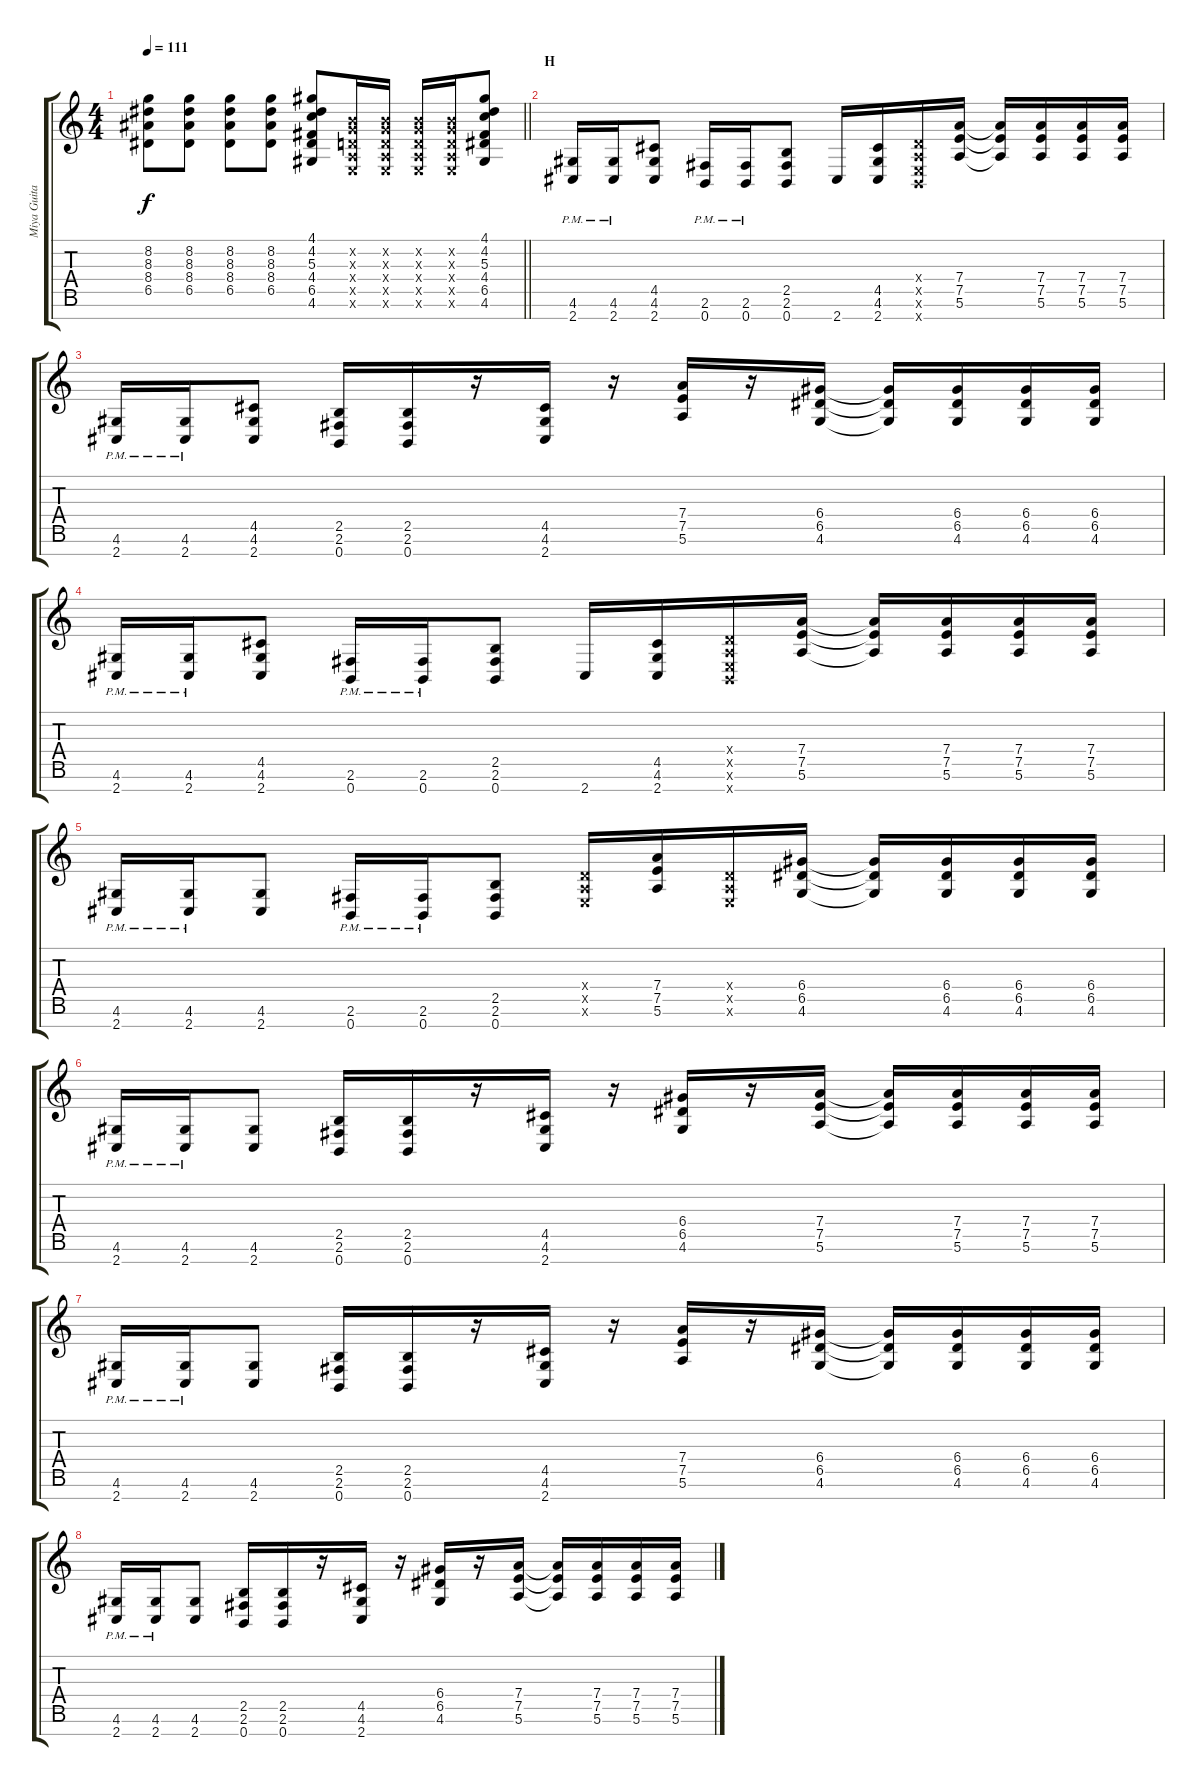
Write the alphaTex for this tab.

\track ("Miya Guitar I" "Miya Guita") {instrument distortionguitar}
\staff {score tabs}
\tuning (E4 B3 G3 D3 A2 E2 B1) {hide}
\ts (4 4)
\tempo 111
\clef g2
\barLineRight lightlight
\ks c
(8.2 8.3 8.4 6.5).8{dy f} (8.2 8.3 8.4 6.5).8 (8.2 8.3 8.4 6.5).8 (8.2 8.3 8.4 6.5).8 (4.1 4.2 5.3 4.4 6.5 4.6).8 (0.2{x} 0.3{x} 0.4{x} 0.5{x} 0.6{x}).16 (0.2{x} 0.3{x} 0.4{x} 0.5{x} 0.6{x}).16 (0.2{x} 0.3{x} 0.4{x} 0.5{x} 0.6{x}).16 (0.2{x} 0.3{x} 0.4{x} 0.5{x} 0.6{x}).16 (4.1 4.2 5.3 4.4 6.5 4.6).8 |
\section ("" "H")
(4.6{pm} 2.7{pm}).16 (4.6{pm} 2.7{pm}).16 (4.5 4.6 2.7).8 (2.6{pm} 0.7{pm}).16 (2.6{pm} 0.7{pm}).16 (2.5 2.6 0.7).8 2.7.16 (4.5 4.6 2.7).16 (0.4{x} 0.5{x} 0.6{x} 0.7{x}).16 (7.4 7.5 5.6).16 (7.4{t} 7.5{t} 5.6{t}).16 (7.4 7.5 5.6).16 (7.4 7.5 5.6).16 (7.4 7.5 5.6).16 |
(4.6{pm} 2.7{pm}).16 (4.6{pm} 2.7{pm}).16 (4.5 4.6 2.7).8 (2.5 2.6 0.7).16 (2.5 2.6 0.7).16 r.16 (4.5 4.6 2.7).16 r.16 (7.4 7.5 5.6).16 r.16 (6.4 6.5 4.6).16 (6.4{t} 6.5{t} 4.6{t}).16 (6.4 6.5 4.6).16 (6.4 6.5 4.6).16 (6.4 6.5 4.6).16 |
(4.6{pm} 2.7{pm}).16 (4.6{pm} 2.7{pm}).16 (4.5 4.6 2.7).8 (2.6{pm} 0.7{pm}).16 (2.6{pm} 0.7{pm}).16 (2.5 2.6 0.7).8 2.7.16 (4.5 4.6 2.7).16 (0.4{x} 0.5{x} 0.6{x} 0.7{x}).16 (7.4 7.5 5.6).16 (7.4{t} 7.5{t} 5.6{t}).16 (7.4 7.5 5.6).16 (7.4 7.5 5.6).16 (7.4 7.5 5.6).16 |
(4.6{pm} 2.7{pm}).16 (4.6{pm} 2.7{pm}).16 (4.6 2.7).8 (2.6{pm} 0.7{pm}).16 (2.6{pm} 0.7{pm}).16 (2.5 2.6 0.7).8 (0.4{x} 0.5{x} 0.6{x}).16 (7.4 7.5 5.6).16 (0.4{x} 0.5{x} 0.6{x}).16 (6.4 6.5 4.6).16 (6.4{t} 6.5{t} 4.6{t}).16 (6.4 6.5 4.6).16 (6.4 6.5 4.6).16 (6.4 6.5 4.6).16 |
(4.6{pm} 2.7{pm}).16 (4.6{pm} 2.7{pm}).16 (4.6 2.7).8 (2.5 2.6 0.7).16 (2.5 2.6 0.7).16 r.16 (4.5 4.6 2.7).16 r.16 (6.4 6.5 4.6).16 r.16 (7.4 7.5 5.6).16 (7.4{t} 7.5{t} 5.6{t}).16 (7.4 7.5 5.6).16 (7.4 7.5 5.6).16 (7.4 7.5 5.6).16 |
(4.6{pm} 2.7{pm}).16 (4.6{pm} 2.7{pm}).16 (4.6 2.7).8 (2.5 2.6 0.7).16 (2.5 2.6 0.7).16 r.16 (4.5 4.6 2.7).16 r.16 (7.4 7.5 5.6).16 r.16 (6.4 6.5 4.6).16 (6.4{t} 6.5{t} 4.6{t}).16 (6.4 6.5 4.6).16 (6.4 6.5 4.6).16 (6.4 6.5 4.6).16 |
(4.6{pm} 2.7{pm}).16 (4.6{pm} 2.7{pm}).16 (4.6 2.7).8 (2.5 2.6 0.7).16 (2.5 2.6 0.7).16 r.16 (4.5 4.6 2.7).16 r.16 (6.4 6.5 4.6).16 r.16 (7.4 7.5 5.6).16 (7.4{t} 7.5{t} 5.6{t}).16 (7.4 7.5 5.6).16 (7.4 7.5 5.6).16 (7.4 7.5 5.6).16
